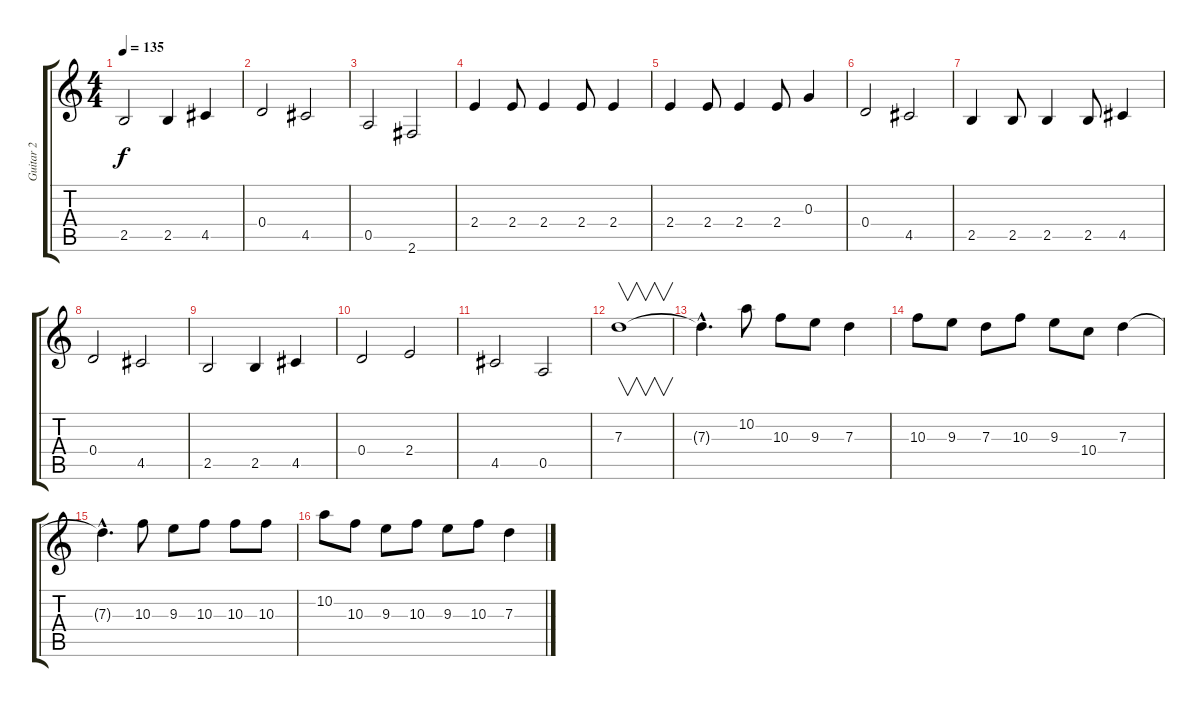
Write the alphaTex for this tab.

\track ("Guitar 2" "Guitar 2") {instrument overdrivenguitar}
\staff {score tabs}
\tuning (E4 B3 G3 D3 A2 E2) {hide}
\ts (4 4)
\tempo 135
\clef g2
\ks c
2.5.2{dy f} 2.5.4 4.5.4 |
0.4.2 4.5.2 |
0.5.2 2.6.2 |
2.4.4 2.4.8 2.4.4 2.4.8 2.4.4 |
2.4.4 2.4.8 2.4.4 2.4.8 0.3.4 |
0.4.2 4.5.2 |
2.5.4 2.5.8 2.5.4 2.5.8 4.5.4 |
0.4.2 4.5.2 |
2.5.2 2.5.4 4.5.4 |
0.4.2 2.4.2 |
4.5.2 0.5.2 |
7.3.1{v} |
7.3{hac t}.4{d} 10.2.8 10.3.8 9.3.8 7.3.4 |
10.3.8 9.3.8 7.3.8 10.3.8 9.3.8 10.4.8 7.3.4 |
7.3{hac t}.4{d} 10.3.8 9.3.8 10.3.8 10.3.8 10.3.8 |
10.2.8 10.3.8 9.3.8 10.3.8 9.3.8 10.3.8 7.3.4
